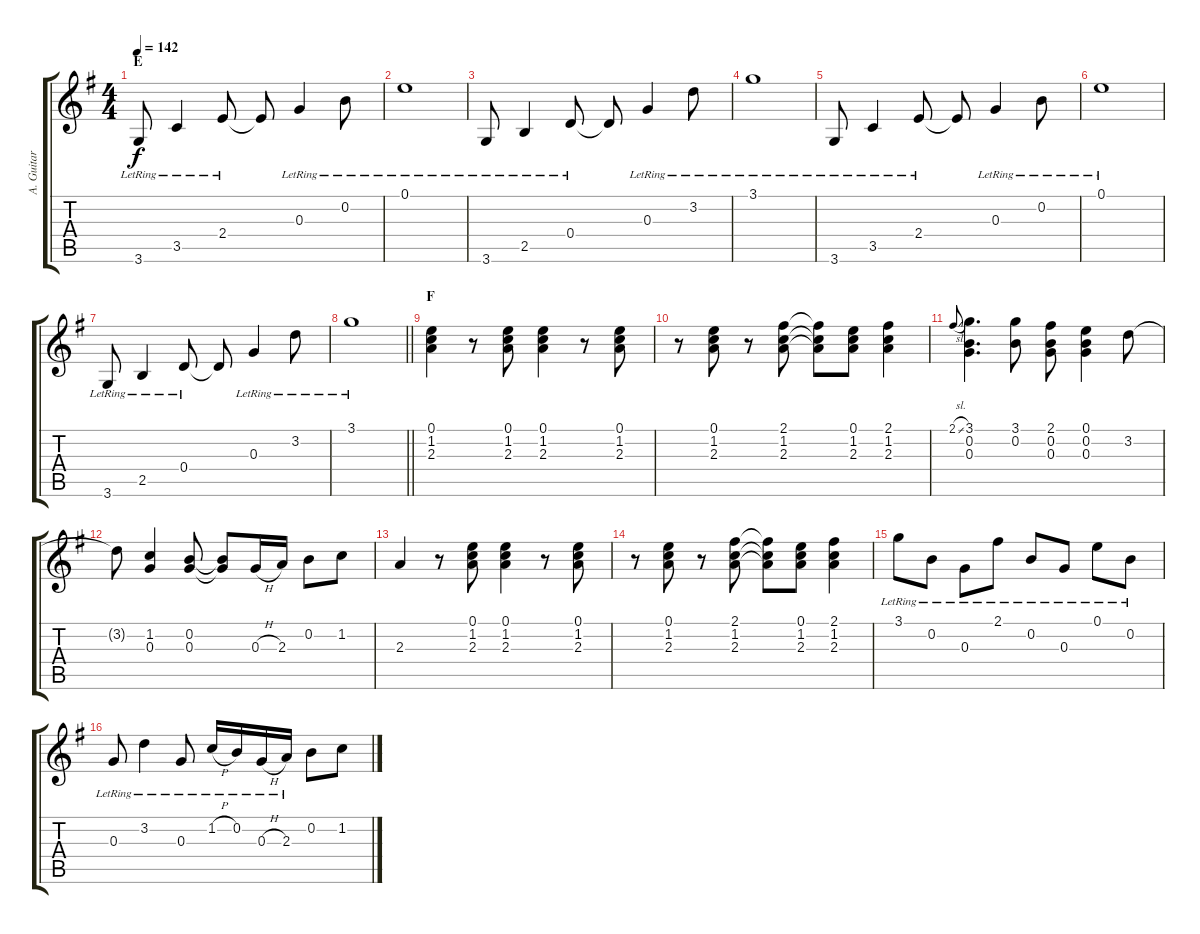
\track ("A. Guitar" "A. Guitar") {instrument acousticguitarsteel}
\staff {score tabs}
\tuning (E4 B3 G3 D3 A2 E2) {hide}
\ts (4 4)
\section ("" "E")
\tempo 142
\clef g2
\ks g
3.6{lr}.8{dy f} 3.5{lr}.4 2.4{lr}.8 2.4{t}.8 0.3{lr}.4 0.2{lr}.8 |
0.1{lr}.1 |
3.6{lr}.8 2.5{lr}.4 0.4{lr}.8 0.4{t}.8 0.3{lr}.4 3.2{lr}.8 |
3.1{lr}.1 |
3.6{lr}.8 3.5{lr}.4 2.4{lr}.8 2.4{t}.8 0.3{lr}.4 0.2{lr}.8 |
0.1{lr}.1 |
3.6{lr}.8 2.5{lr}.4 0.4{lr}.8 0.4{t}.8 0.3{lr}.4 3.2{lr}.8 |
\barLineRight lightlight
3.1{lr}.1 |
\section ("" "F")
(0.1 1.2 2.3).4 r.8 (0.1 1.2 2.3).8 (0.1 1.2 2.3).4 r.8 (0.1 1.2 2.3).8 |
r.8 (0.1 1.2 2.3).8 r.8 (2.1 1.2 2.3).8 (2.1{t} 1.2{t} 2.3{t}).8 (0.1 1.2 2.3).8 (2.1 1.2 2.3).4 |
2.1{sl}.8{gr onbeat} (3.1 0.2 0.3).4{d} (3.1 0.2).8 (2.1 0.2 0.3).8 (0.1 0.2 0.3).4 3.2.8 |
3.2{t}.8 (1.2 0.3).4 (0.2 0.3).8 (0.2{t} 0.3{t}).8 0.3{h}.16 2.3.16 0.2.8 1.2.8 |
2.3.4 r.8 (0.1 1.2 2.3).8 (0.1 1.2 2.3).4 r.8 (0.1 1.2 2.3).8 |
r.8 (0.1 1.2 2.3).8 r.8 (2.1 1.2 2.3).8 (2.1{t} 1.2{t} 2.3{t}).8 (0.1 1.2 2.3).8 (2.1 1.2 2.3).4 |
3.1{lr}.8 0.2{lr}.8 0.3{lr}.8 2.1{lr}.8 0.2{lr}.8 0.3{lr}.8 0.1{lr}.8 0.2{lr}.8 |
0.3{lr}.8 3.2{lr}.4 0.3{lr}.8 1.2{h lr}.16 0.2{lr}.16 0.3{h lr}.16 2.3{lr}.16 0.2.8 1.2.8
